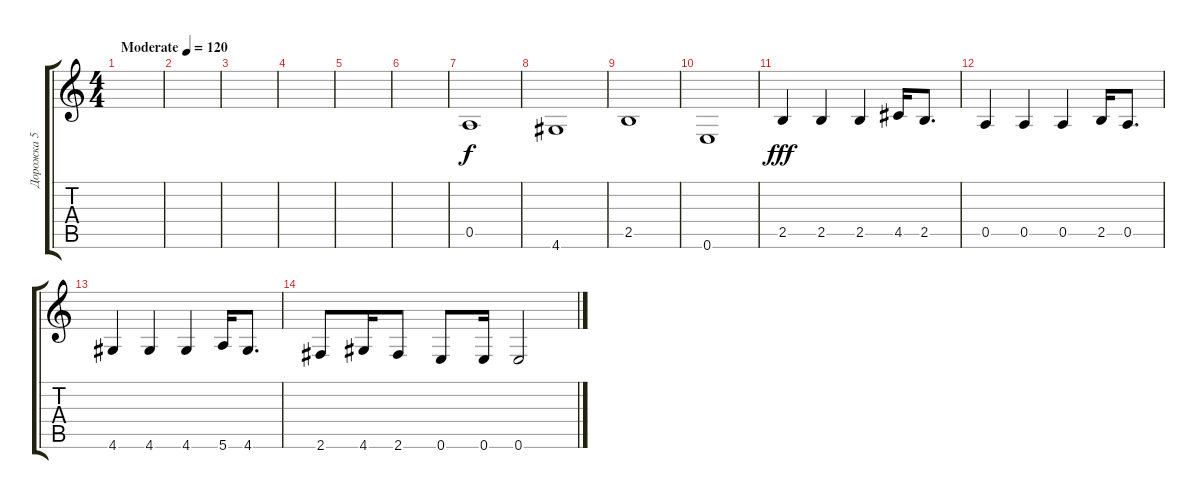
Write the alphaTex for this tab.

\track ("Дорожка 5" "Дорожка 5") {instrument electricbasspick}
\staff {score tabs}
\tuning (E4 B3 G3 D3 A2 E2) {hide}
\ts (4 4)
\tempo (120 "Moderate")
\clef g2
\ks c
|
|
|
|
|
|
0.5.1 |
4.6.1 |
2.5.1 |
0.6.1 |
2.5.4{dy fff} 2.5.4 2.5.4 4.5.16 2.5.8{d} |
0.5.4 0.5.4 0.5.4 2.5.16 0.5.8{d} |
4.6.4 4.6.4 4.6.4 5.6.16 4.6.8{d} |
2.6.8 4.6.16 2.6.8 0.6.8 0.6.16 0.6.2
